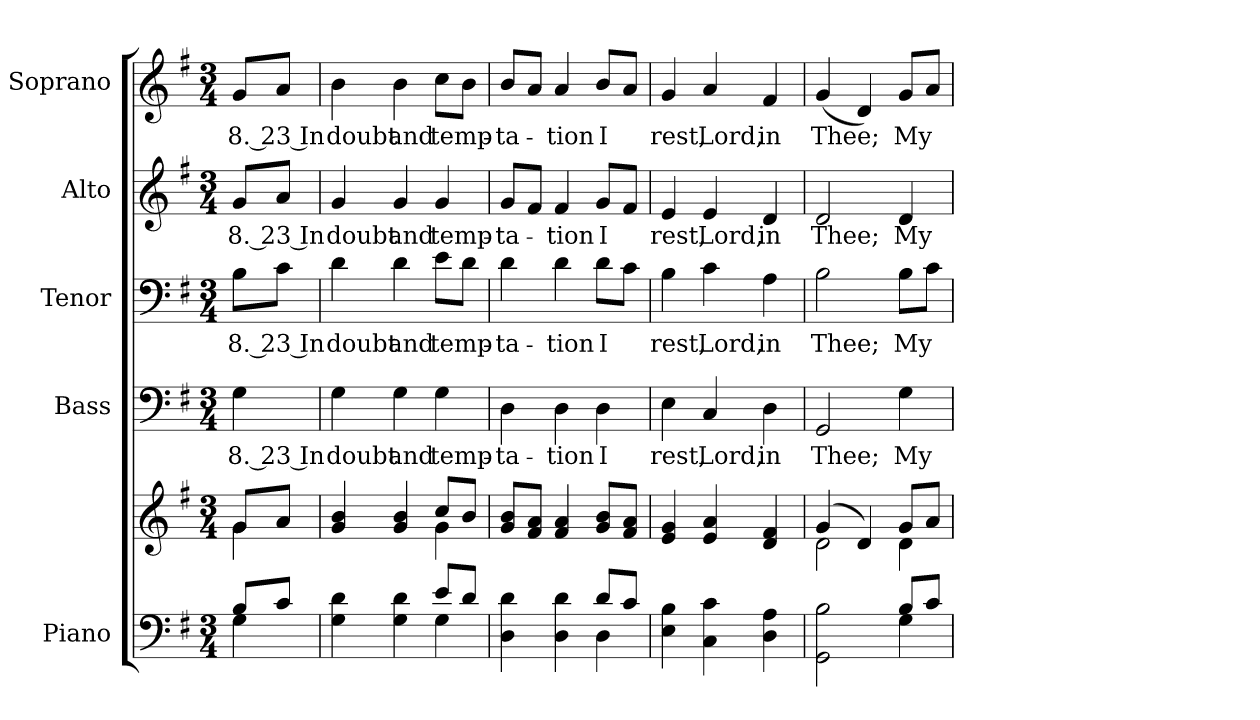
**kern	**kern	**kern	**text	**kern	**text	**kern	**text	**kern	**text
*part5	*part5	*part4	*part4	*part3	*part3	*part2	*part2	*part1	*part1
*staff6	*staff5	*staff4	*staff4	*staff3	*staff3	*staff2	*staff2	*staff1	*staff1
*I"Piano	*	*I"Bass	*	*I"Tenor	*	*I"Alto	*	*I"Soprano	*
*I'Pno.	*	*I'B.	*	*I'T.	*	*I'A.	*	*I'S.	*
!!LO:PB:g=z
*clefF4	*clefG2	*clefF4	*	*clefF4	*	*clefG2	*	*clefG2	*
*k[f#]	*k[f#]	*k[f#]	*	*k[f#]	*	*k[f#]	*	*k[f#]	*
*G:	*G:	*G:	*	*G:	*	*G:	*	*G:	*
*M3/4	*M3/4	*M3/4	*	*M3/4	*	*M3/4	*	*M3/4	*
*MM125	*MM125	*MM125	*	*MM125	*	*MM125	*	*MM125	*
=1	=1	=1	=1	=1	=1	=1	=1	=1	=1
*^	*^	*	*	*	*	*	*	*	*
!	!	!	!	!	!LO:LY:b:color=#000000	!	!	!	!	!	!
!	!	!	!	!	!	!	!LO:LY:b:color=#000000	!	!	!	!
!	!	!	!	!	!	!	!	!	!LO:LY:b:color=#000000	!	!
!	!	!	!	!	!	!	!	!	!	!	!LO:LY:b:color=#000000
8Bi/L	4Gi\	8gi/L	4gi\	4Gi\	8. 23 In	8Bi\L	8. 23 In	8gi/L	8. 23 In	8gi/L	8. 23 In
8ci/J	.	8ai/J	.	.	.	8ci\J	.	8ai/J	.	8ai/J	.
=2	=2	=2	=2	=2	=2	=2	=2	=2	=2	=2	=2
!	!	!	!	!	!LO:LY:b:color=#000000	!	!	!	!	!	!
!	!	!	!	!	!	!	!LO:LY:b:color=#000000	!	!	!	!
!	!	!	!	!	!	!	!	!	!LO:LY:b:color=#000000	!	!
!	!	!	!	!	!	!	!	!	!	!	!LO:LY:b:color=#000000
4Gi\ 4di	2ryy	4gi/ 4bi	2ryy	4Gi\	doubt	4di\	doubt	4gi/	doubt	4bi\	doubt
!	!	!	!	!	!LO:LY:b:color=#000000	!	!	!	!	!	!
!	!	!	!	!	!	!	!LO:LY:b:color=#000000	!	!	!	!
!	!	!	!	!	!	!	!	!	!LO:LY:b:color=#000000	!	!
!	!	!	!	!	!	!	!	!	!	!	!LO:LY:b:color=#000000
4Gi\ 4di	.	4gi/ 4bi	.	4Gi\	and	4di\	and	4gi/	and	4bi\	and
!	!	!	!	!	!LO:LY:b:color=#000000	!	!	!	!	!	!
!	!	!	!	!	!	!	!LO:LY:b:color=#000000	!	!	!	!
!	!	!	!	!	!	!	!	!	!LO:LY:b:color=#000000	!	!
!	!	!	!	!	!	!	!	!	!	!	!LO:LY:b:color=#000000
8ei/L	4Gi\	8cci/L	4gi\	4Gi\	temp-	8ei\L	temp-	4gi/	temp-	8cci\L	temp-
8di/J	.	8bi/J	.	.	.	8di\J	.	.	.	8bi\J	.
*	*	*v	*v	*	*	*	*	*	*	*	*
=3	=3	=3	=3	=3	=3	=3	=3	=3	=3	=3
!	!	!	!	!LO:LY:b:color=#000000	!	!	!	!	!	!
!	!	!	!	!	!	!LO:LY:b:color=#000000	!	!	!	!
!	!	!	!	!	!	!	!	!LO:LY:b:color=#000000	!	!
!	!	!	!	!	!	!	!	!	!	!LO:LY:b:color=#000000
4Di\ 4di	2ryy	8gi/ 8biL	4Di\	-ta-	4di\	-ta-	8gi/L	-ta-	8bi/L	-ta-
.	.	8f#i/ 8aiJ	.	.	.	.	8f#i/J	.	8ai/J	.
!	!	!	!	!LO:LY:b:color=#000000	!	!	!	!	!	!
!	!	!	!	!	!	!LO:LY:b:color=#000000	!	!	!	!
!	!	!	!	!	!	!	!	!LO:LY:b:color=#000000	!	!
!	!	!	!	!	!	!	!	!	!	!LO:LY:b:color=#000000
4Di\ 4di	.	4f#i/ 4ai	4Di\	-tion	4di\	-tion	4f#i/	-tion	4ai/	-tion
!	!	!	!	!LO:LY:b:color=#000000	!	!	!	!	!	!
!	!	!	!	!	!	!LO:LY:b:color=#000000	!	!	!	!
!	!	!	!	!	!	!	!	!LO:LY:b:color=#000000	!	!
!	!	!	!	!	!	!	!	!	!	!LO:LY:b:color=#000000
8di/L	4Di\	8gi/ 8biL	4Di\	I	8di\L	I	8gi/L	I	8bi/L	I
8ci/J	.	8f#i/ 8aiJ	.	.	8ci\J	.	8f#i/J	.	8ai/J	.
*v	*v	*	*	*	*	*	*	*	*	*
=4	=4	=4	=4	=4	=4	=4	=4	=4	=4
!	!	!	!LO:LY:b:color=#000000	!	!	!	!	!	!
!	!	!	!	!	!LO:LY:b:color=#000000	!	!	!	!
!	!	!	!	!	!	!	!LO:LY:b:color=#000000	!	!
!	!	!	!	!	!	!	!	!	!LO:LY:b:color=#000000
4Ei\ 4Bi	4ei/ 4gi	4Ei\	rest,	4Bi\	rest,	4ei/	rest,	4gi/	rest,
!	!	!	!LO:LY:b:color=#000000	!	!	!	!	!	!
!	!	!	!	!	!LO:LY:b:color=#000000	!	!	!	!
!	!	!	!	!	!	!	!LO:LY:b:color=#000000	!	!
!	!	!	!	!	!	!	!	!	!LO:LY:b:color=#000000
4Ci\ 4ci	4ei/ 4ai	4Ci/	Lord,	4ci\	Lord,	4ei/	Lord,	4ai/	Lord,
!	!	!	!LO:LY:b:color=#000000	!	!	!	!	!	!
!	!	!	!	!	!LO:LY:b:color=#000000	!	!	!	!
!	!	!	!	!	!	!	!LO:LY:b:color=#000000	!	!
!	!	!	!	!	!	!	!	!	!LO:LY:b:color=#000000
4Di\ 4Ai	4di/ 4f#i	4Di\	in	4Ai\	in	4di/	in	4f#i/	in
!!LO:PB:g=z
=5	=5	=5	=5	=5	=5	=5	=5	=5	=5
*^	*^	*	*	*	*	*	*	*	*
!	!	!	!	!	!LO:LY:b:color=#000000	!	!	!	!	!	!
!	!	!	!	!	!	!	!LO:LY:b:color=#000000	!	!	!	!
!	!	!	!	!	!	!	!	!	!LO:LY:b:color=#000000	!	!
!	!	!	!	!	!	!	!	!	!	!	!LO:LY:b:color=#000000
2GGi\ 2Bi	2ryy	(4gi/	2di\	2GGi/	Thee;	2Bi\	Thee;	2di/	Thee;	(4gi/	Thee;
.	.	4di/)	.	.	.	.	.	.	.	4di/)	.
!	!	!	!	!	!LO:LY:b:color=#000000	!	!	!	!	!	!
!	!	!	!	!	!	!	!LO:LY:b:color=#000000	!	!	!	!
!	!	!	!	!	!	!	!	!	!LO:LY:b:color=#000000	!	!
!	!	!	!	!	!	!	!	!	!	!	!LO:LY:b:color=#000000
8Bi/L	4Gi\	8gi/L	4di\	4Gi\	My	8Bi\L	My	4di/	My	8gi/L	My
8ci/J	.	8ai/J	.	.	.	8ci\J	.	.	.	8ai/J	.
*v	*v	*	*	*	*	*	*	*	*	*	*
*	*v	*v	*	*	*	*	*	*	*	*
=	=	=	=	=	=	=	=	=	=
*-	*-	*-	*-	*-	*-	*-	*-	*-	*-
